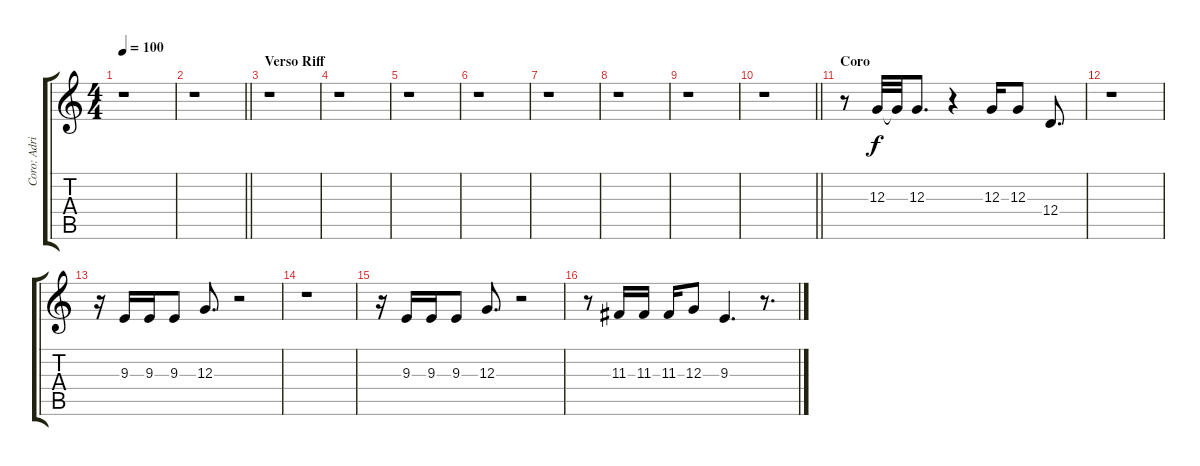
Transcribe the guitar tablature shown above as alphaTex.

\track ("Coro: Adrian y Steve" "Coro: Adri") {instrument choiraahs}
\staff {score tabs}
\tuning (E4 B3 G3 D3 A2 E2) {hide}
\ts (4 4)
\tempo 100
\clef g2
\ks c
r.1{dy f} |
\barLineRight lightlight
r.1 |
\section ("" "Verso Riff")
r.1 |
r.1 |
r.1 |
r.1 |
r.1 |
r.1 |
r.1 |
\barLineRight lightlight
r.1 |
\section ("" "Coro")
r.8 12.3.32 12.3{t}.32 12.3.8{d} r.4 12.3.16 12.3.8 12.4.8{d} |
r.1 |
r.16 9.3.16 9.3.16 9.3.8 12.3.8{d} r.2 |
r.1 |
r.16 9.3.16 9.3.16 9.3.8 12.3.8{d} r.2 |
r.8 11.3.16 11.3.16 11.3.16 12.3.8 9.3.4{d} r.8{d}
